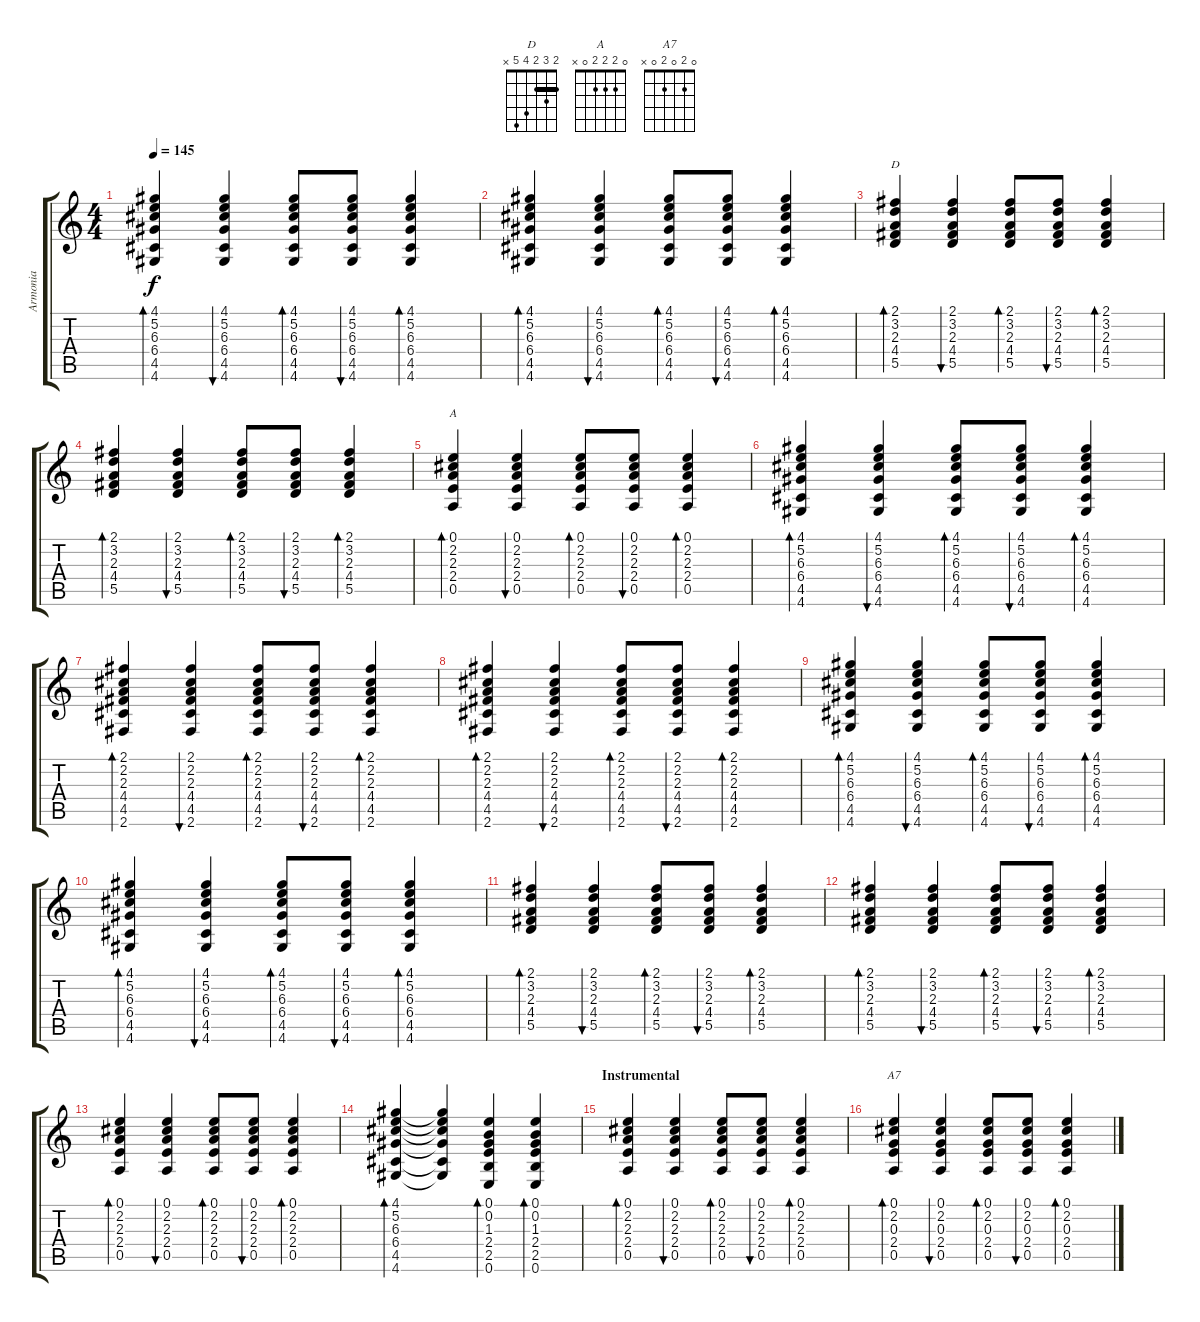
\track ("Armonia" "Armonia") {instrument acousticguitarsteel}
\staff {score tabs}
\tuning (E4 B3 G3 D3 A2 E2) {hide}
\chord ("D" 2 3 2 4 5 x) {barre 2}
\chord ("A" 0 2 2 2 0 x)
\chord ("A7" 0 2 0 2 0 x)
\ts (4 4)
\tempo 145
\clef g2
\ks c
(4.1 5.2 6.3 6.4 4.5 4.6).4{bd 120 dy f} (4.1 5.2 6.3 6.4 4.5 4.6).4{bu 120} (4.1 5.2 6.3 6.4 4.5 4.6).8{bd 60} (4.1 5.2 6.3 6.4 4.5 4.6).8{bu 60} (4.1 5.2 6.3 6.4 4.5 4.6).4{bd 60} |
(4.1 5.2 6.3 6.4 4.5 4.6).4{bd 120} (4.1 5.2 6.3 6.4 4.5 4.6).4{bu 120} (4.1 5.2 6.3 6.4 4.5 4.6).8{bd 60} (4.1 5.2 6.3 6.4 4.5 4.6).8{bu 60} (4.1 5.2 6.3 6.4 4.5 4.6).4{bd 60} |
(2.1 3.2 2.3 4.4 5.5).4{bd 120 ch "D"} (2.1 3.2 2.3 4.4 5.5).4{bu 120} (2.1 3.2 2.3 4.4 5.5).8{bd 60} (2.1 3.2 2.3 4.4 5.5).8{bu 60} (2.1 3.2 2.3 4.4 5.5).4{bd 60} |
(2.1 3.2 2.3 4.4 5.5).4{bd 120} (2.1 3.2 2.3 4.4 5.5).4{bu 120} (2.1 3.2 2.3 4.4 5.5).8{bd 60} (2.1 3.2 2.3 4.4 5.5).8{bu 60} (2.1 3.2 2.3 4.4 5.5).4{bd 60} |
(0.1 2.2 2.3 2.4 0.5).4{bd 120 ch "A"} (0.1 2.2 2.3 2.4 0.5).4{bu 120} (0.1 2.2 2.3 2.4 0.5).8{bd 60} (0.1 2.2 2.3 2.4 0.5).8{bu 60} (0.1 2.2 2.3 2.4 0.5).4{bd 60} |
(4.1 5.2 6.3 6.4 4.5 4.6).4{bd 120} (4.1 5.2 6.3 6.4 4.5 4.6).4{bu 120} (4.1 5.2 6.3 6.4 4.5 4.6).8{bd 60} (4.1 5.2 6.3 6.4 4.5 4.6).8{bu 60} (4.1 5.2 6.3 6.4 4.5 4.6).4{bd 60} |
(2.1 2.2 2.3 4.4 4.5 2.6).4{bd 120} (2.1 2.2 2.3 4.4 4.5 2.6).4{bu 120} (2.1 2.2 2.3 4.4 4.5 2.6).8{bd 60} (2.1 2.2 2.3 4.4 4.5 2.6).8{bu 60} (2.1 2.2 2.3 4.4 4.5 2.6).4{bd 60} |
(2.1 2.2 2.3 4.4 4.5 2.6).4{bd 120} (2.1 2.2 2.3 4.4 4.5 2.6).4{bu 120} (2.1 2.2 2.3 4.4 4.5 2.6).8{bd 60} (2.1 2.2 2.3 4.4 4.5 2.6).8{bu 60} (2.1 2.2 2.3 4.4 4.5 2.6).4{bd 60} |
(4.1 5.2 6.3 6.4 4.5 4.6).4{bd 120} (4.1 5.2 6.3 6.4 4.5 4.6).4{bu 120} (4.1 5.2 6.3 6.4 4.5 4.6).8{bd 60} (4.1 5.2 6.3 6.4 4.5 4.6).8{bu 60} (4.1 5.2 6.3 6.4 4.5 4.6).4{bd 60} |
(4.1 5.2 6.3 6.4 4.5 4.6).4{bd 120} (4.1 5.2 6.3 6.4 4.5 4.6).4{bu 120} (4.1 5.2 6.3 6.4 4.5 4.6).8{bd 60} (4.1 5.2 6.3 6.4 4.5 4.6).8{bu 60} (4.1 5.2 6.3 6.4 4.5 4.6).4{bd 60} |
(2.1 3.2 2.3 4.4 5.5).4{bd 120} (2.1 3.2 2.3 4.4 5.5).4{bu 120} (2.1 3.2 2.3 4.4 5.5).8{bd 60} (2.1 3.2 2.3 4.4 5.5).8{bu 60} (2.1 3.2 2.3 4.4 5.5).4{bd 60} |
(2.1 3.2 2.3 4.4 5.5).4{bd 120} (2.1 3.2 2.3 4.4 5.5).4{bu 120} (2.1 3.2 2.3 4.4 5.5).8{bd 60} (2.1 3.2 2.3 4.4 5.5).8{bu 60} (2.1 3.2 2.3 4.4 5.5).4{bd 60} |
(0.1 2.2 2.3 2.4 0.5).4{bd 120} (0.1 2.2 2.3 2.4 0.5).4{bu 120} (0.1 2.2 2.3 2.4 0.5).8{bd 60} (0.1 2.2 2.3 2.4 0.5).8{bu 60} (0.1 2.2 2.3 2.4 0.5).4{bd 60} |
(4.1 5.2 6.3 6.4 4.5 4.6).4{bd 120} (4.1{t} 5.2{t} 6.3{t} 6.4{t} 4.5{t} 4.6{t}).4 (0.1 0.2 1.3 2.4 2.5 0.6).4{bd 60} (0.1 0.2 1.3 2.4 2.5 0.6).4{bd 60} |
\section ("" "Instrumental")
(0.1 2.2 2.3 2.4 0.5).4{bd 120} (0.1 2.2 2.3 2.4 0.5).4{bu 120} (0.1 2.2 2.3 2.4 0.5).8{bd 60} (0.1 2.2 2.3 2.4 0.5).8{bu 60} (0.1 2.2 2.3 2.4 0.5).4{bd 60} |
(0.1 2.2 0.3 2.4 0.5).4{bd 120 ch "A7"} (0.1 2.2 0.3 2.4 0.5).4{bu 120} (0.1 2.2 0.3 2.4 0.5).8{bd 60} (0.1 2.2 0.3 2.4 0.5).8{bu 60} (0.1 2.2 0.3 2.4 0.5).4{bd 60}
